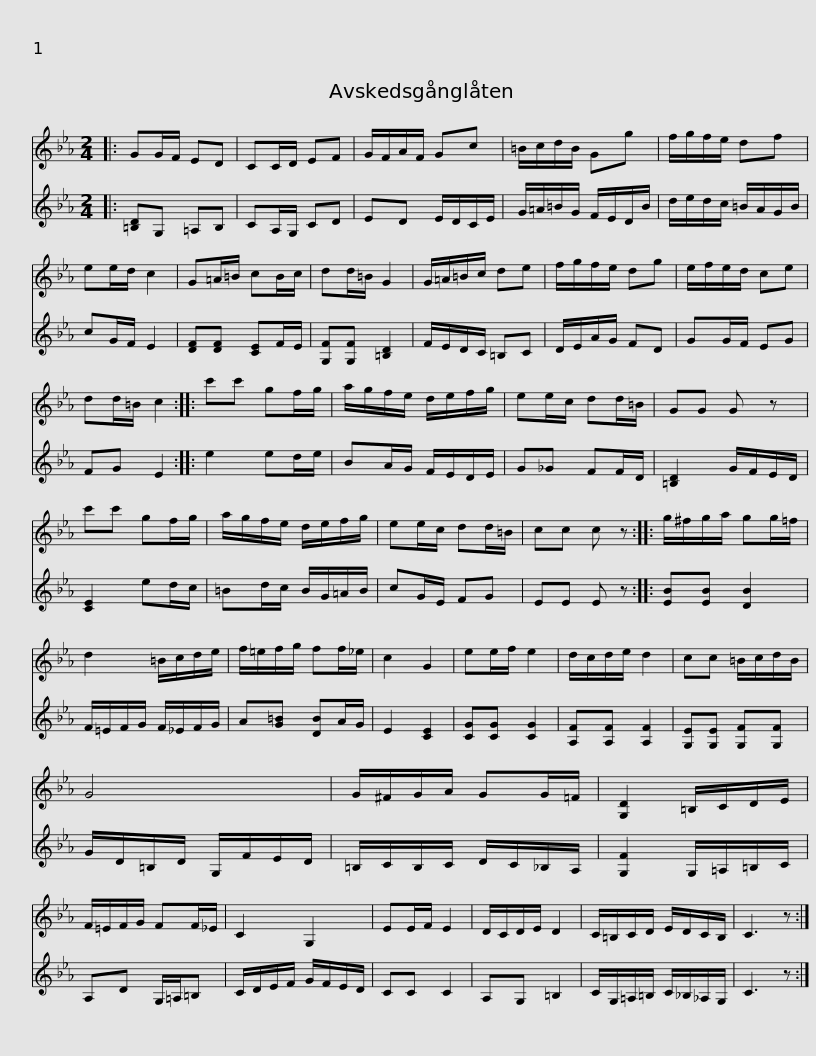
X:1
%%score 1 2
L:1/8
M:2/4
I:linebreak $
K:Cmin
V:1 treble
V:2 treble
V:1
|: GG/F/ ED | CC/D/ EF | G/F/A/F/ Gc | =B/c/d/B/ Gg | f/g/f/e/ df | %5
 ee/d/ c2 |$ G=A/=B/ cB/c/ | dd/=B/ G2 | G/=A/=B/c/ de | f/g/f/e/ dg | %10
 e/f/e/d/ ce | dd/=B/ c2 :: c'c' gf/g/ |$ a/g/f/e/ d/e/f/g/ | ee/c/ dd/=B/ | %15
 GG G z | c'c' gf/g/ | a/g/f/e/ d/e/f/g/ | ee/c/ dd/=B/ |$ cc c z :: %20
 g/^f/g/a/ gg/=f/ | d2 =B/c/d/e/ | f/=e/f/g/ ff/_e/ | c2 G2 | ee/f/ e2 | %25
 d/c/d/e/ d2 |$ cc =B/c/d/B/ | G4 | G/^F/G/A/ GG/=F/ | [G,D]2 =B,/C/D/E/ | %30
 F/=E/F/G/ FF/_E/ |$ C2 G,2 | EE/F/ E2 | D/C/D/E/ D2 | C/=B,/C/D/ E/D/C/B,/ | %35
 C3 z :| %36
V:2
|: [=B,D]G, =A,B, | CA,/G,/ CD | ED E/D/C/E/ | G/=A/=B/G/ F/E/D/B/ | d/e/d/c/ =B/A/G/B/ | %5
 cG/F/ E2 |$ [DF][DF] [CE]F/E/ | [G,F][G,F] [=B,D]2 | F/E/D/C/ =B,C | D/E/A/G/ FD | %10
 GG/F/ EG | FG E2 :: e2 ed/e/ |$ BA/G/ F/E/D/E/ | G_G FF/D/ | %15
 [=B,D]2 G/F/E/D/ | [CE]2 ed/c/ | =Bd/c/ B/G/=A/B/ | cG/E/ FG |$ EE E z :: %20
 [EB][EB] [DB]2 | F/=E/F/G/ F/_E/F/G/ | A[G=B] [DB]A/G/ | E2 [CE]2 | [CG][CG] [CG]2 | %25
 [A,F][A,F] [A,F]2 |$ [G,E][G,E] [G,F][G,F] | G/D/=B,/D/ G,/F/E/D/ | =B,/C/B,/C/ D/C/_B,/A,/ | [G,F]2 G,/=A,/=B,/C/ | %30
 A,D G,/=A,/=B, |$ C/D/E/F/ G/F/E/D/ | CC C2 | A,G, =B,2 | C/G,/=A,/=B,/ C/_B,/_A,/G,/ | %35
 C3 z :| %36
